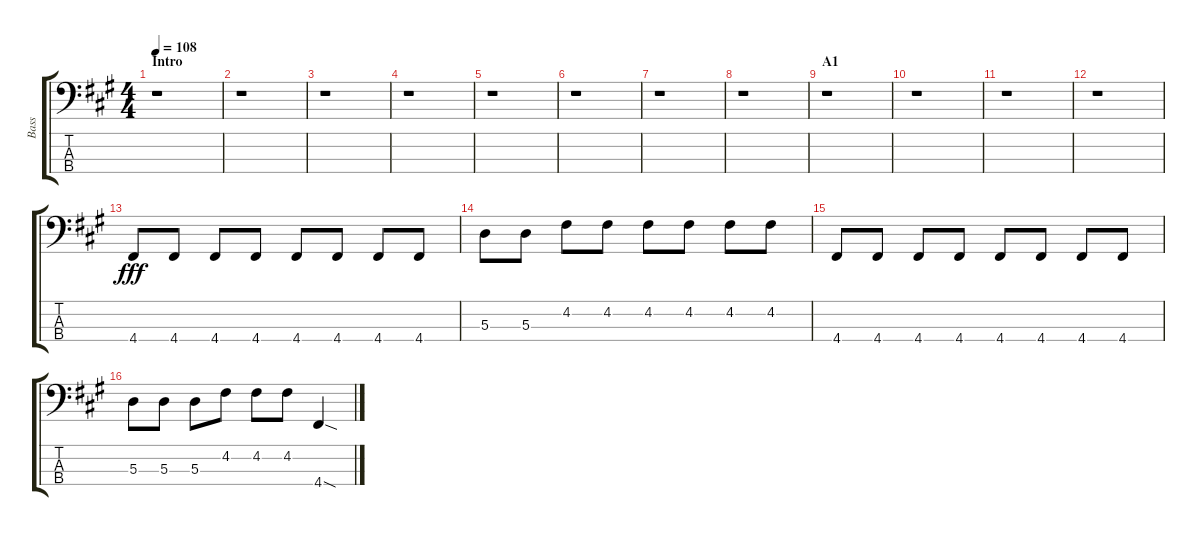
\track ("Bass" "Bass") {instrument electricbassfinger}
\staff {score tabs}
\tuning (G2 D2 A1 D1) {hide}
\ts (4 4)
\section ("" "Intro")
\tempo 108
\clef f4
\ks a
r.1{dy fff instrument electricbassfinger} |
r.1 |
r.1 |
r.1 |
r.1 |
r.1 |
r.1 |
r.1 |
\section ("" "A1")
r.1 |
r.1 |
r.1 |
r.1 |
4.4.8 4.4.8 4.4.8 4.4.8 4.4.8 4.4.8 4.4.8 4.4.8 |
5.3.8 5.3.8 4.2.8 4.2.8 4.2.8 4.2.8 4.2.8 4.2.8 |
4.4.8 4.4.8 4.4.8 4.4.8 4.4.8 4.4.8 4.4.8 4.4.8 |
5.3.8 5.3.8 5.3.8 4.2.8 4.2.8 4.2.8 4.4{sod}.4
